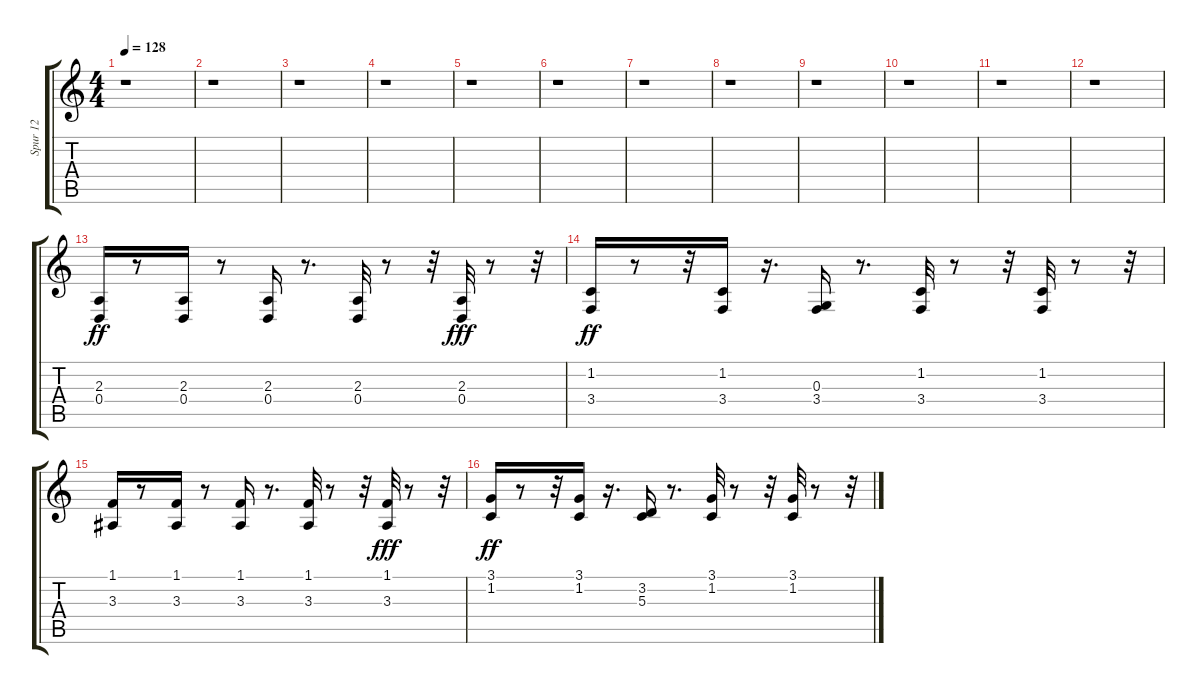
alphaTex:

\track ("Spur 12" "Spur 12") {instrument tinklebell}
\staff {score tabs}
\tuning (E4 B3 G3 D3 A2 E2) {hide}
\ts (4 4)
\tempo 128
\clef g2
\ks c
r.1{dy ff} |
r.1 |
r.1 |
r.1 |
r.1 |
r.1 |
r.1 |
r.1 |
r.1 |
r.1 |
r.1 |
r.1 |
(2.3 0.4).16 r.8 (2.3 0.4).16 r.8 (2.3 0.4).16 r.8{d} (2.3 0.4).32 r.8 r.32 (2.3 0.4).32{dy fff} r.8 r.32 |
(1.2 3.4).16{dy ff} r.8 r.32 (1.2 3.4).16 r.16{d} (0.3 3.4).16 r.8{d} (1.2 3.4).32 r.8 r.32 (1.2 3.4).32 r.8 r.32 |
(1.1 3.3).16 r.8 (1.1 3.3).16 r.8 (1.1 3.3).16 r.8{d} (1.1 3.3).32 r.8 r.32 (1.1 3.3).32{dy fff} r.8 r.32 |
(3.1 1.2).16{dy ff} r.8 r.32 (3.1 1.2).16 r.16{d} (3.2 5.3).16 r.8{d} (3.1 1.2).32 r.8 r.32 (3.1 1.2).32 r.8 r.32
